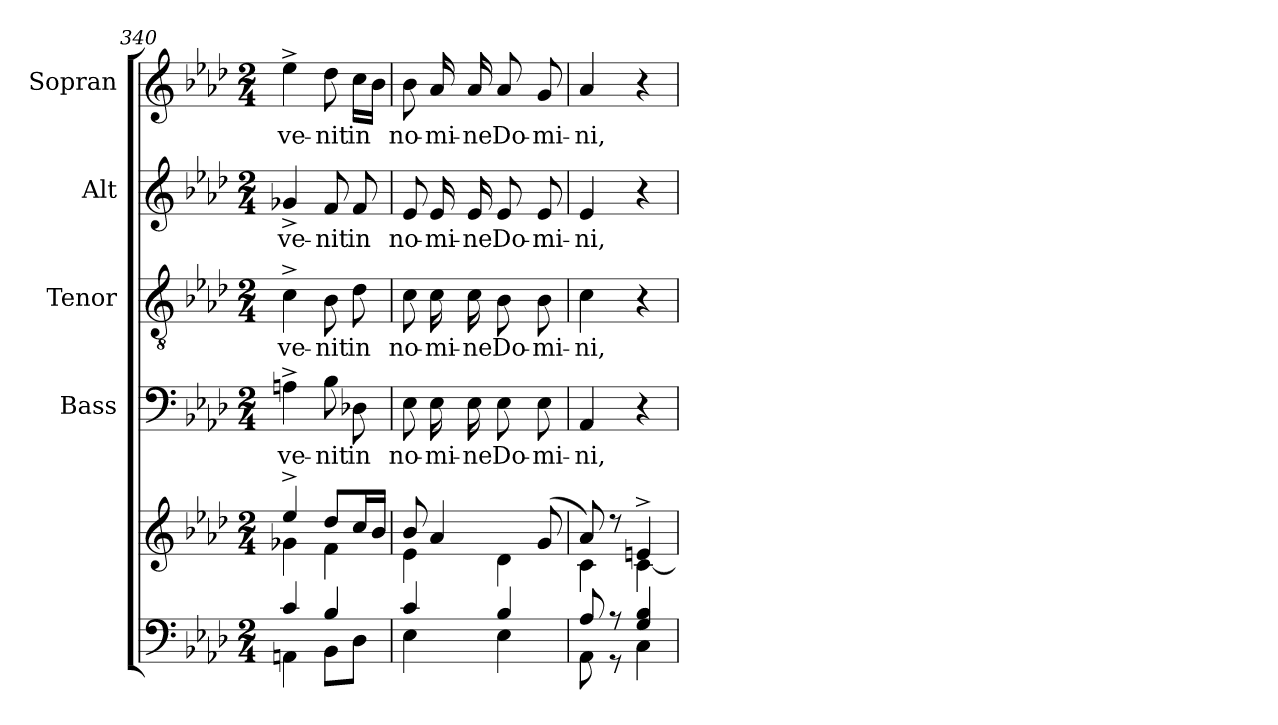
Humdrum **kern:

**kern	**kern	**kern	**text	**kern	**text	**kern	**text	**kern	**text
*part5	*part5	*part4	*part4	*part3	*part3	*part2	*part2	*part1	*part1
*staff6	*staff5	*staff4	*staff4	*staff3	*staff3	*staff2	*staff2	*staff1	*staff1
*	*	*I"Bass	*	*I"Tenor	*	*I"Alt	*	*I"Sopran	*
*	*	*I'B.	*	*I'T.	*	*I'A.	*	*I'S.	*
*clefF4	*clefG2	*clefF4	*	*clefGv2	*	*clefG2	*	*clefG2	*
*k[b-e-a-d-]	*k[b-e-a-d-]	*k[b-e-a-d-]	*	*k[b-e-a-d-]	*	*k[b-e-a-d-]	*	*k[b-e-a-d-]	*
*A-:	*A-:	*A-:	*	*A-:	*	*A-:	*	*A-:	*
*M2/4	*M2/4	*M2/4	*	*M2/4	*	*M2/4	*	*M2/4	*
=340	=340	=340	=340	=340	=340	=340	=340	=340	=340
*^	*^	*	*	*	*	*	*	*	*
!	!	!	!	!	!LO:LY:b	!	!LO:LY:b	!	!LO:LY:b	!	!LO:LY:b
4c/	4AAn\	4ee-^>/	4g-X\	4An^>\	ve-	4c^>\	ve-	4g-X^>/	ve-	4ee-^>\	ve-
!	!	!	!	!	!LO:LY:b	!	!LO:LY:b	!	!LO:LY:b	!	!LO:LY:b
4B-/	8BB-\L	8dd-/L	4f\	8B-\	-nit	8B-\	-nit	8f/	-nit	8dd-\	-nit
!	!	!	!	!	!LO:LY:b	!	!LO:LY:b	!	!LO:LY:b	!	!LO:LY:b
.	8D-\J	16cc/L	.	8D-X\	in	8d-\	in	8f/	in	16cc\LL	in
.	.	16b-/JJ	.	.	.	.	.	.	.	16b-\JJ	.
=341	=341	=341	=341	=341	=341	=341	=341	=341	=341	=341	=341
!	!	!	!	!	!LO:LY:b	!	!LO:LY:b	!	!LO:LY:b	!	!LO:LY:b
4c/	4E-\	8b-/	4e-\	8E-\	no-	8c\	no-	8e-/	no-	8b-\	no-
!	!	!	!	!	!LO:LY:b	!	!LO:LY:b	!	!LO:LY:b	!	!LO:LY:b
.	.	4a-/	.	16E-\	-mi-	16c\	-mi-	16e-/	-mi-	16a-/	-mi-
!	!	!	!	!	!LO:LY:b	!	!LO:LY:b	!	!LO:LY:b	!	!LO:LY:b
.	.	.	.	16E-\	-ne	16c\	-ne	16e-/	-ne	16a-/	-ne
!	!	!	!	!	!LO:LY:b	!	!LO:LY:b	!	!LO:LY:b	!	!LO:LY:b
4B-/	4E-\	.	4d-\	8E-\	Do-	8B-\	Do-	8e-/	Do-	8a-/	Do-
!	!	!	!	!	!LO:LY:b	!	!LO:LY:b	!	!LO:LY:b	!	!LO:LY:b
.	.	(<8g/	.	8E-\	-mi-	8B-\	-mi-	8e-/	-mi-	8g/	-mi-
=342	=342	=342	=342	=342	=342	=342	=342	=342	=342	=342	=342
!	!	!	!	!	!LO:LY:b	!	!LO:LY:b	!	!LO:LY:b	!	!LO:LY:b
8A-/	8AA-\	8a-/)	4c\	4AA-/	-ni,	4c\	-ni,	4e-/	-ni,	4a-/	-ni,
8r	8r	8r	.	.	.	.	.	.	.	.	.
4G/ 4B-/	4C\	4en^>/	[<4c\	4r	.	4r	.	4r	.	4r	.
*v	*v	*	*	*	*	*	*	*	*	*	*
*	*v	*v	*	*	*	*	*	*	*	*
=	=	=	=	=	=	=	=	=	=
*-	*-	*-	*-	*-	*-	*-	*-	*-	*-
